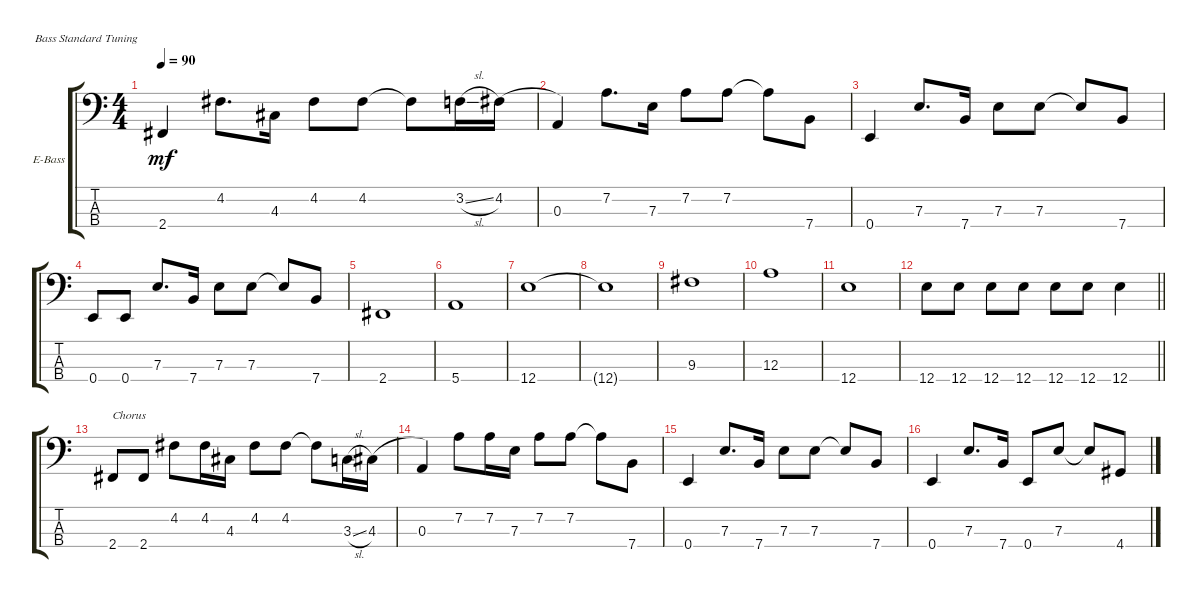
\defaultSystemsLayout 4
\bracketExtendMode groupsimilarinstruments
\firstSystemTrackNameOrientation horizontal
\otherSystemsTrackNameOrientation horizontal
\track ("Electric Bass" "E-Bass") {instrument electricbassfinger}
\staff {score tabs}
\tuning (G2 D2 A1 E1)
\ts (4 4)
\tempo 90
\clef f4
\ks c
2.4.4{dy mf} 4.2.8{d} 4.3.16 4.2.8 4.2.8 4.2{t}.8 3.2{sl}.16 4.2.16{legatoorigin} |
0.3.4 7.2.8{d} 7.3.16 7.2.8 7.2.8 7.2{t}.8 7.4.8 |
0.4.4 7.3.8{d} 7.4.16 7.3.8 7.3.8 7.3{t}.8 7.4.8 |
0.4.8 0.4.8 7.3.8{d} 7.4.16 7.3.8 7.3.8 7.3{t}.8 7.4.8 |
2.4.1 |
5.4.1 |
12.4.1 |
12.4{t}.1 |
9.3.1 |
12.3.1 |
12.4.1 |
\barLineRight lightlight
12.4.8 12.4.8 12.4.8 12.4.8 12.4.8 12.4.8 12.4.4 |
2.4.8{txt "Chorus"} 2.4.8 4.2.8 4.2.16 4.3.16 4.2.8 4.2.8 4.2{t}.8 3.3{sl}.16 4.3.16{legatoorigin} |
0.3.4 7.2.8 7.2.16 7.3.16 7.2.8 7.2.8 7.2{t}.8 7.4.8 |
0.4.4 7.3.8{d} 7.4.16 7.3.8 7.3.8 7.3{t}.8 7.4.8 |
0.4.4 7.3.8{d} 7.4.16 0.4.8 7.3.8 7.3{t}.8 4.4.8
